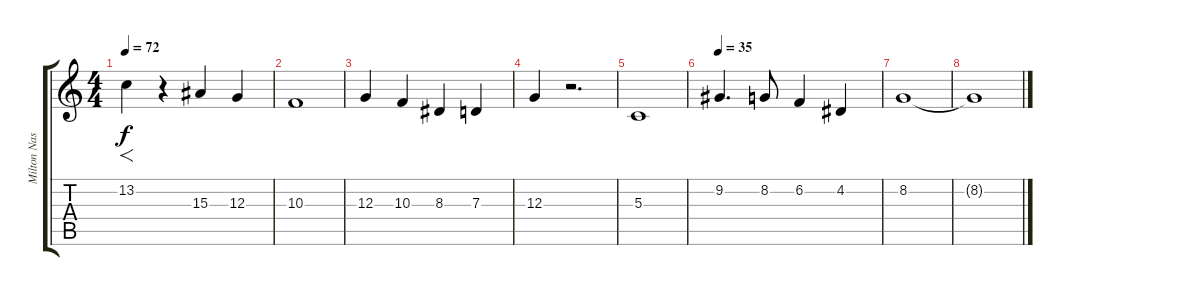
\track ("Milton Nascimento" "Milton Nas") {instrument synthvoice}
\staff {score tabs}
\tuning (E4 B3 G3 D3 A2 E2) {hide}
\ts (4 4)
\tempo 72
\clef g2
\ks c
13.2.4{f dy f} r.4 15.3.4 12.3.4 |
10.3.1 |
12.3.4 10.3.4 8.3.4 7.3.4 |
12.3.4 r.2{d} |
5.3.1 |
\tempo 35
9.2.4{d} 8.2.8 6.2.4 4.2.4 |
8.2.1 |
8.2{t}.1
